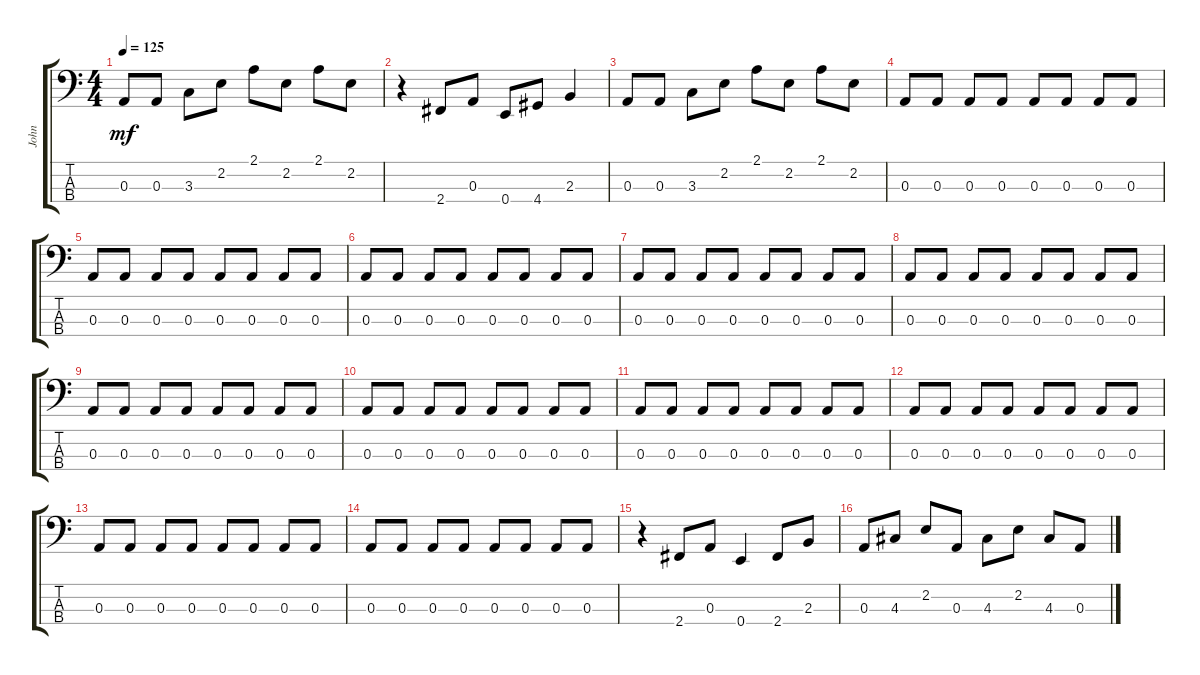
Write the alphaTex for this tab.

\track ("John" "John") {instrument electricbassfinger}
\staff {score tabs}
\tuning (G2 D2 A1 E1) {hide}
\ts (4 4)
\tempo 125
\clef f4
\ks c
0.3.8{dy mf} 0.3.8 3.3.8 2.2.8 2.1.8 2.2.8 2.1.8 2.2.8 |
r.4 2.4.8 0.3.8 0.4.8 4.4.8 2.3.4 |
0.3.8 0.3.8 3.3.8 2.2.8 2.1.8 2.2.8 2.1.8 2.2.8 |
0.3.8 0.3.8 0.3.8 0.3.8 0.3.8 0.3.8 0.3.8 0.3.8 |
0.3.8 0.3.8 0.3.8 0.3.8 0.3.8 0.3.8 0.3.8 0.3.8 |
0.3.8 0.3.8 0.3.8 0.3.8 0.3.8 0.3.8 0.3.8 0.3.8 |
0.3.8 0.3.8 0.3.8 0.3.8 0.3.8 0.3.8 0.3.8 0.3.8 |
0.3.8 0.3.8 0.3.8 0.3.8 0.3.8 0.3.8 0.3.8 0.3.8 |
0.3.8 0.3.8 0.3.8 0.3.8 0.3.8 0.3.8 0.3.8 0.3.8 |
0.3.8 0.3.8 0.3.8 0.3.8 0.3.8 0.3.8 0.3.8 0.3.8 |
0.3.8 0.3.8 0.3.8 0.3.8 0.3.8 0.3.8 0.3.8 0.3.8 |
0.3.8 0.3.8 0.3.8 0.3.8 0.3.8 0.3.8 0.3.8 0.3.8 |
0.3.8 0.3.8 0.3.8 0.3.8 0.3.8 0.3.8 0.3.8 0.3.8 |
0.3.8 0.3.8 0.3.8 0.3.8 0.3.8 0.3.8 0.3.8 0.3.8 |
r.4 2.4.8 0.3.8 0.4.4 2.4.8 2.3.8 |
0.3.8 4.3.8 2.2.8 0.3.8 4.3.8 2.2.8 4.3.8 0.3.8
